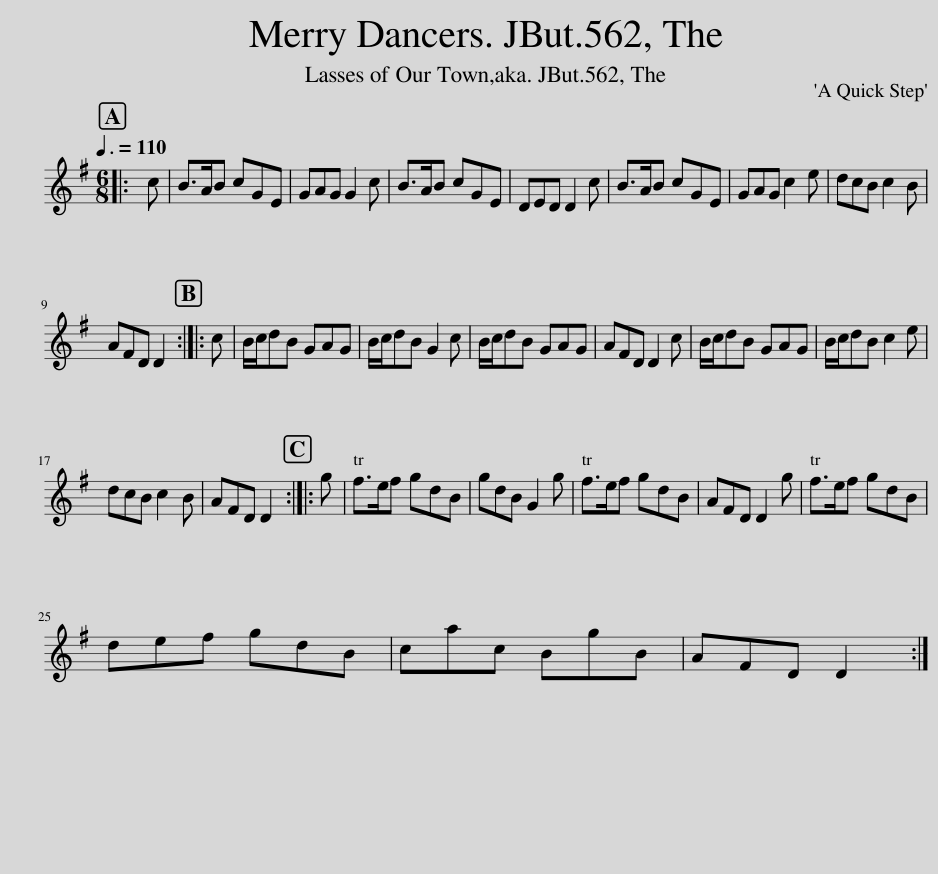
X:1
L:1/8
Q:3/8=110
M:6/8
I:linebreak $
K:G
V:1 treble
V:1
|: c | B>AB cGE | GAG G2 c | B>AB cGE | DED D2 c | %5
 B>AB cGE | GAG c2 e | dcB c2 B |$ AFD D2 :: c | %10
 B/c/dB GAG | B/c/dB G2 c | B/c/dB GAG | AFD D2 c | B/c/dB GAG | %15
 B/c/dB c2 e |$ dcB c2 B | AFD D2 :: g | f>ef gdB | %20
 gdB G2 g | f>ef gdB | AFD D2 g | f>ef gdB |$ def gdB | %25
 cac BgB | AFD D2 :| %27
